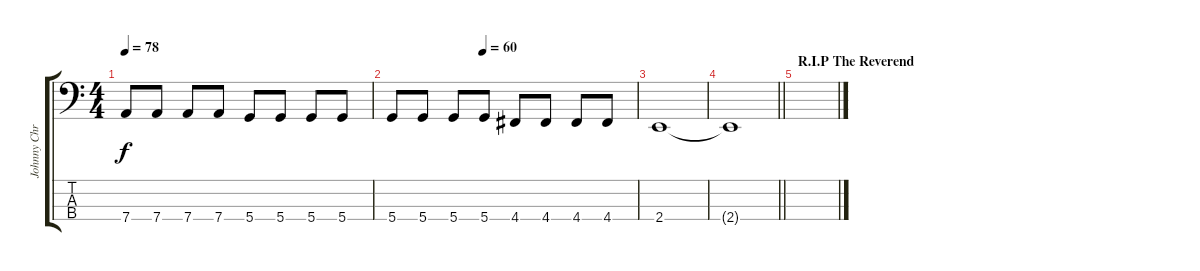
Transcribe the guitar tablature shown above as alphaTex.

\track ("Johnny Christ" "Johnny Chr") {instrument acousticbass}
\staff {score tabs}
\tuning (G2 D2 A1 D1) {hide}
\ts (4 4)
\tempo 78
\clef f4
\ks c
7.4.8{dy f} 7.4.8 7.4.8 7.4.8 5.4.8 5.4.8 5.4.8 5.4.8 |
\tempo (60 0.375)
5.4.8 5.4.8 5.4.8 5.4.8 4.4.8 4.4.8 4.4.8 4.4.8 |
2.4.1{volume 0} |
\barLineRight lightlight
2.4{t}.1 |
\section ("" "R.I.P The Reverend")
